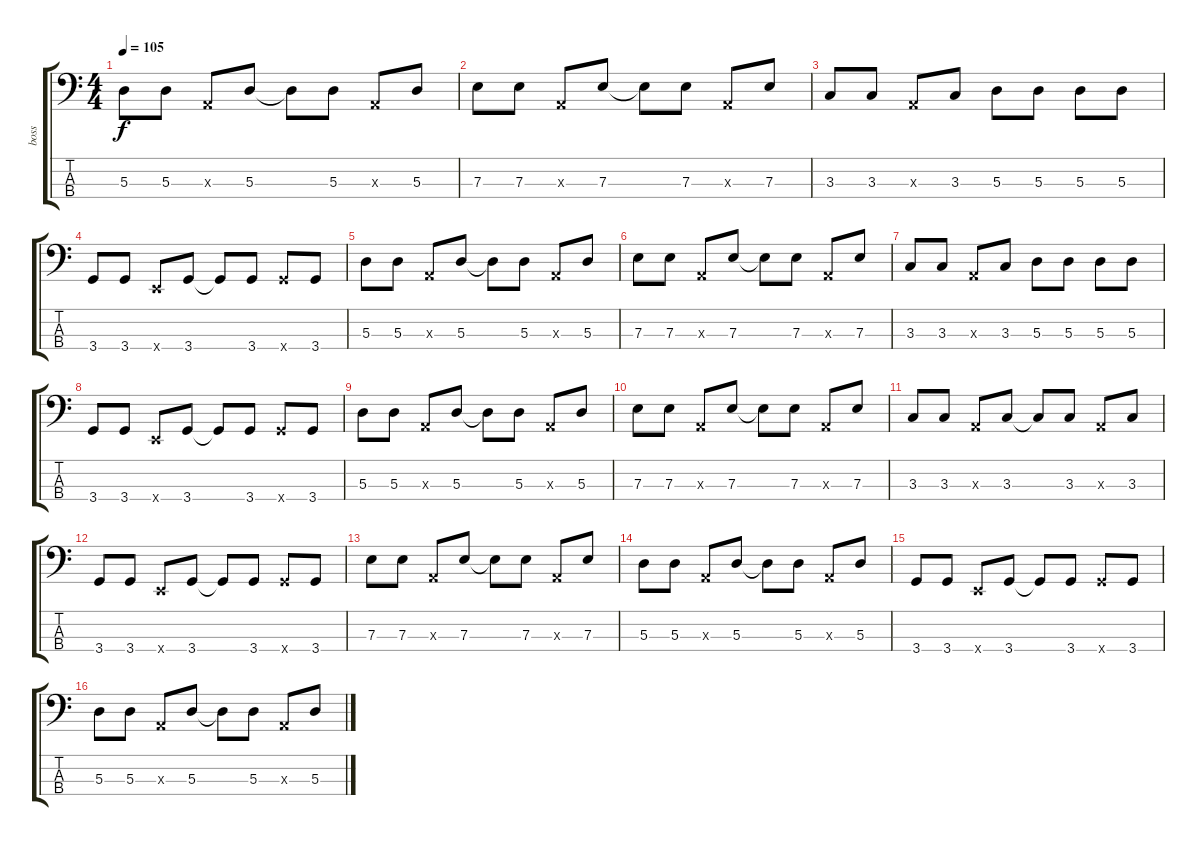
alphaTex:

\track ("boss" "boss") {instrument electricbassfinger}
\staff {score tabs}
\tuning (G2 D2 A1 E1) {hide}
\ts (4 4)
\tempo 105
\clef f4
\ks c
5.3.8{dy f} 5.3.8 0.3{x}.8 5.3.8 5.3{t}.8 5.3.8 0.3{x}.8 5.3.8 |
7.3.8 7.3.8 0.3{x}.8 7.3.8 7.3{t}.8 7.3.8 0.3{x}.8 7.3.8 |
3.3.8 3.3.8 0.3{x}.8 3.3.8 5.3.8 5.3.8 5.3.8 5.3.8 |
3.4.8 3.4.8 0.4{x}.8 3.4.8 3.4{t}.8 3.4.8 3.4{x}.8 3.4.8 |
5.3.8 5.3.8 0.3{x}.8 5.3.8 5.3{t}.8 5.3.8 0.3{x}.8 5.3.8 |
7.3.8 7.3.8 0.3{x}.8 7.3.8 7.3{t}.8 7.3.8 0.3{x}.8 7.3.8 |
3.3.8 3.3.8 0.3{x}.8 3.3.8 5.3.8 5.3.8 5.3.8 5.3.8 |
3.4.8 3.4.8 0.4{x}.8 3.4.8 3.4{t}.8 3.4.8 3.4{x}.8 3.4.8 |
5.3.8 5.3.8 0.3{x}.8 5.3.8 5.3{t}.8 5.3.8 0.3{x}.8 5.3.8 |
7.3.8 7.3.8 0.3{x}.8 7.3.8 7.3{t}.8 7.3.8 0.3{x}.8 7.3.8 |
3.3.8 3.3.8 0.3{x}.8 3.3.8 3.3{t}.8 3.3.8 0.3{x}.8 3.3.8 |
3.4.8 3.4.8 0.4{x}.8 3.4.8 3.4{t}.8 3.4.8 3.4{x}.8 3.4.8 |
7.3.8 7.3.8 0.3{x}.8 7.3.8 7.3{t}.8 7.3.8 0.3{x}.8 7.3.8 |
5.3.8 5.3.8 0.3{x}.8 5.3.8 5.3{t}.8 5.3.8 0.3{x}.8 5.3.8 |
3.4.8 3.4.8 0.4{x}.8 3.4.8 3.4{t}.8 3.4.8 3.4{x}.8 3.4.8 |
5.3.8 5.3.8 0.3{x}.8 5.3.8 5.3{t}.8 5.3.8 0.3{x}.8 5.3.8
